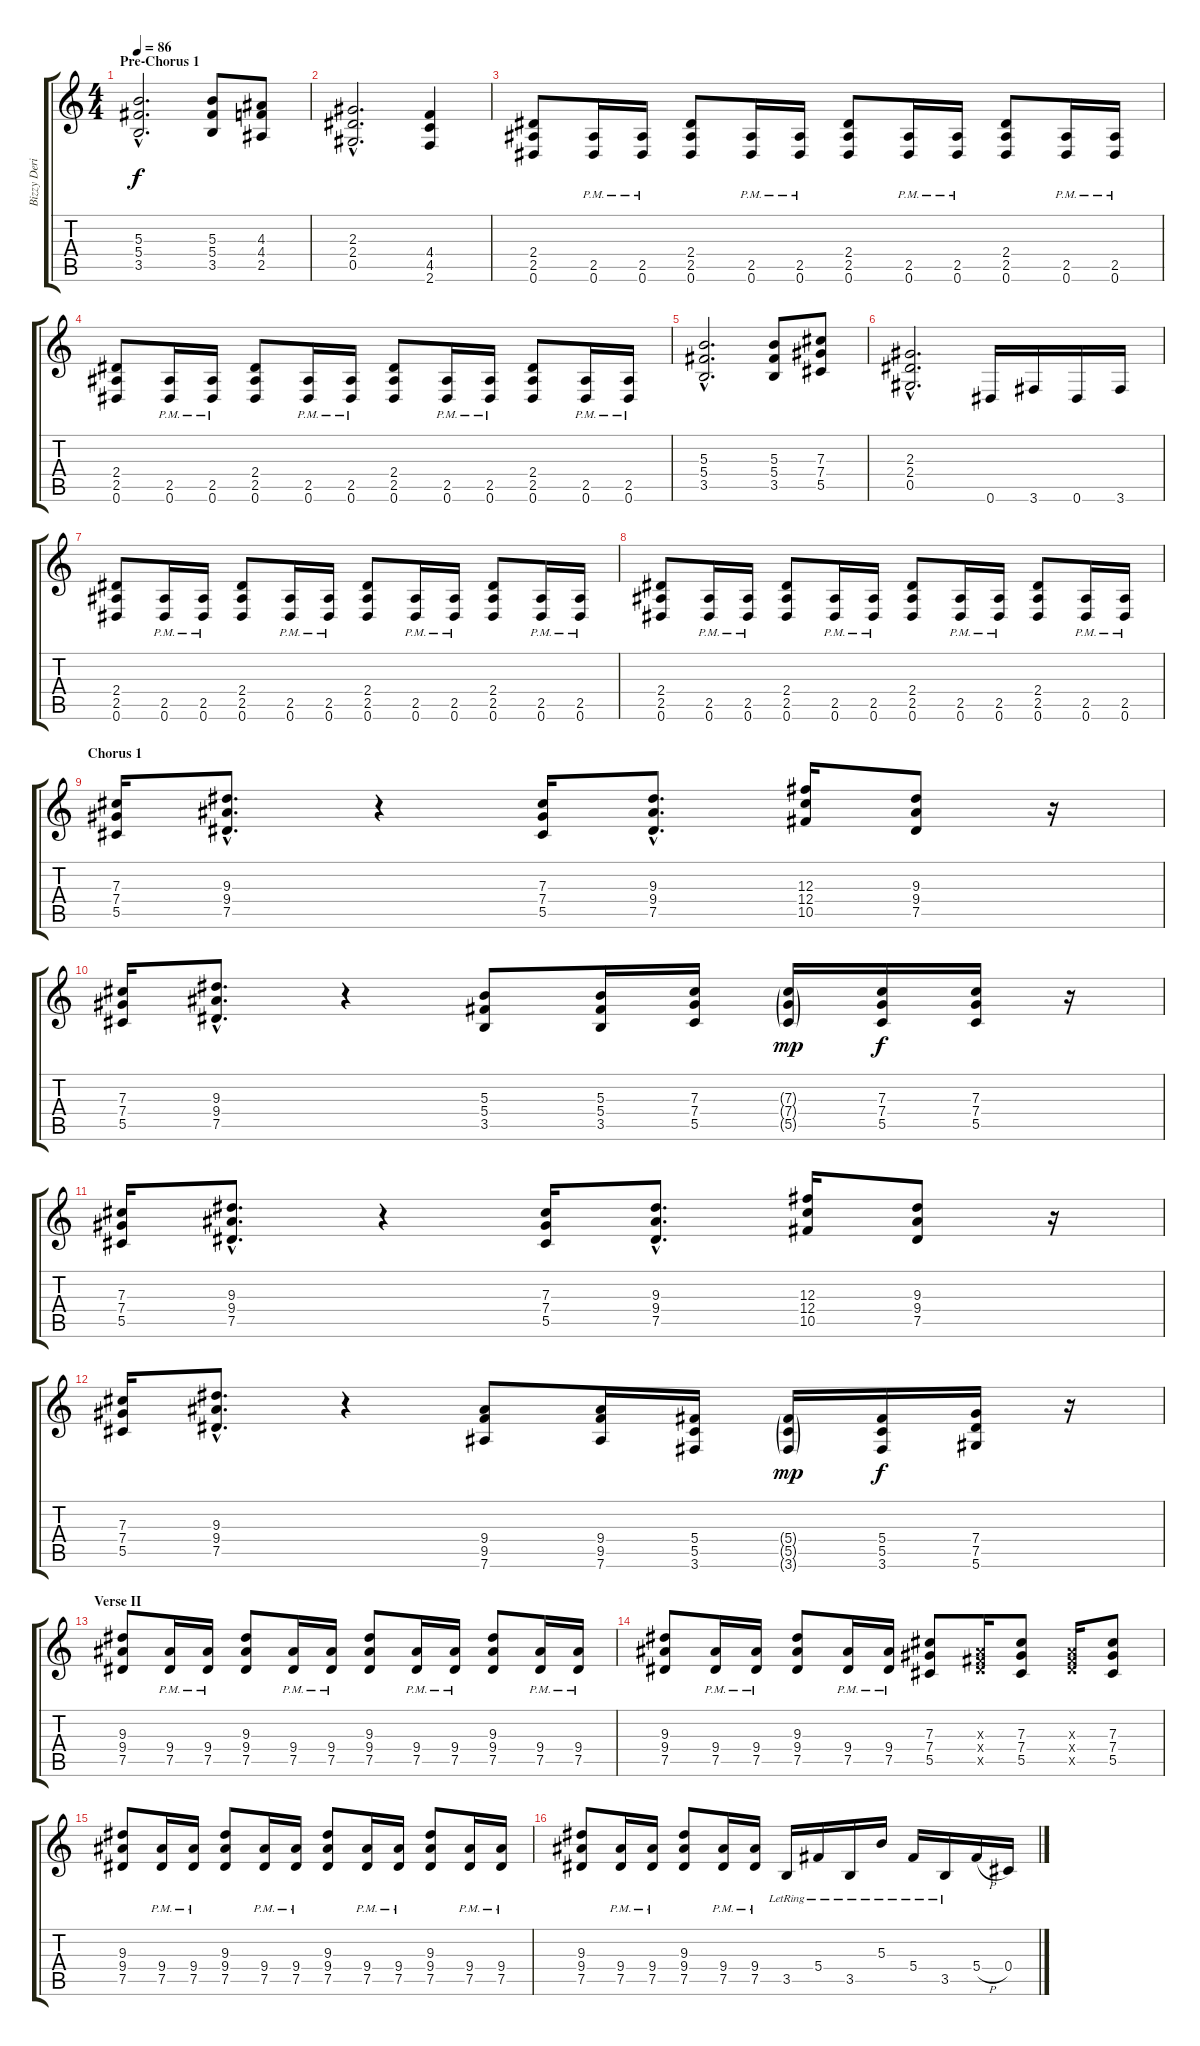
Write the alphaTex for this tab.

\track ("Bizzy Derick - Rythm Guitar" "Bizzy Deri") {instrument distortionguitar}
\staff {score tabs}
\tuning (Eb4 Bb3 Gb3 Db3 Ab2 Eb2) {hide}
\ts (4 4)
\section ("" "Pre-Chorus 1")
\tempo 86
\clef g2
\ks c
(5.3{hac} 5.4{hac} 3.5{hac}).2{d dy f} (5.3 5.4 3.5).8 (4.3 4.4 2.5).8 |
(2.3{hac} 2.4{hac} 0.5{hac}).2{d} (4.4 4.5 2.6).4 |
(2.4 2.5 0.6).8 (2.5{pm} 0.6{pm}).16 (2.5{pm} 0.6{pm}).16 (2.4 2.5 0.6).8 (2.5{pm} 0.6{pm}).16 (2.5{pm} 0.6{pm}).16 (2.4 2.5 0.6).8 (2.5{pm} 0.6{pm}).16 (2.5{pm} 0.6{pm}).16 (2.4 2.5 0.6).8 (2.5{pm} 0.6{pm}).16 (2.5{pm} 0.6{pm}).16 |
(2.4 2.5 0.6).8 (2.5{pm} 0.6{pm}).16 (2.5{pm} 0.6{pm}).16 (2.4 2.5 0.6).8 (2.5{pm} 0.6{pm}).16 (2.5{pm} 0.6{pm}).16 (2.4 2.5 0.6).8 (2.5{pm} 0.6{pm}).16 (2.5{pm} 0.6{pm}).16 (2.4 2.5 0.6).8 (2.5{pm} 0.6{pm}).16 (2.5{pm} 0.6{pm}).16 |
(5.3{hac} 5.4{hac} 3.5{hac}).2{d} (5.3 5.4 3.5).8 (7.3 7.4 5.5).8 |
(2.3{hac} 2.4{hac} 0.5{hac}).2{d} 0.6.16 3.6.16 0.6.16 3.6.16 |
(2.4 2.5 0.6).8 (2.5{pm} 0.6{pm}).16 (2.5{pm} 0.6{pm}).16 (2.4 2.5 0.6).8 (2.5{pm} 0.6{pm}).16 (2.5{pm} 0.6{pm}).16 (2.4 2.5 0.6).8 (2.5{pm} 0.6{pm}).16 (2.5{pm} 0.6{pm}).16 (2.4 2.5 0.6).8 (2.5{pm} 0.6{pm}).16 (2.5{pm} 0.6{pm}).16 |
(2.4 2.5 0.6).8 (2.5{pm} 0.6{pm}).16 (2.5{pm} 0.6{pm}).16 (2.4 2.5 0.6).8 (2.5{pm} 0.6{pm}).16 (2.5{pm} 0.6{pm}).16 (2.4 2.5 0.6).8 (2.5{pm} 0.6{pm}).16 (2.5{pm} 0.6{pm}).16 (2.4 2.5 0.6).8 (2.5{pm} 0.6{pm}).16 (2.5{pm} 0.6{pm}).16 |
\section ("" "Chorus 1")
(7.3 7.4 5.5).16 (9.3{hac} 9.4{hac} 7.5{hac}).8{d} r.4 (7.3 7.4 5.5).16 (9.3{hac} 9.4{hac} 7.5{hac}).8{d} (12.3 12.4 10.5).16 (9.3 9.4 7.5).8 r.16 |
(7.3 7.4 5.5).16 (9.3{hac} 9.4{hac} 7.5{hac}).8{d} r.4 (5.3 5.4 3.5).8 (5.3 5.4 3.5).16 (7.3 7.4 5.5).16 (7.3{g} 7.4{g} 5.5{g}).16{dy mp} (7.3 7.4 5.5).16{dy f} (7.3 7.4 5.5).16 r.16 |
(7.3 7.4 5.5).16 (9.3{hac} 9.4{hac} 7.5{hac}).8{d} r.4 (7.3 7.4 5.5).16 (9.3{hac} 9.4{hac} 7.5{hac}).8{d} (12.3 12.4 10.5).16 (9.3 9.4 7.5).8 r.16 |
(7.3 7.4 5.5).16 (9.3{hac} 9.4{hac} 7.5{hac}).8{d} r.4 (9.4 9.5 7.6).8 (9.4 9.5 7.6).16 (5.4 5.5 3.6).16 (5.4{g} 5.5{g} 3.6{g}).16{dy mp} (5.4 5.5 3.6).16{dy f} (7.4 7.5 5.6).16 r.16 |
\section ("" "Verse II")
(9.3 9.4 7.5).8 (9.4{pm} 7.5{pm}).16 (9.4{pm} 7.5{pm}).16 (9.3 9.4 7.5).8 (9.4{pm} 7.5{pm}).16 (9.4{pm} 7.5{pm}).16 (9.3 9.4 7.5).8 (9.4{pm} 7.5{pm}).16 (9.4{pm} 7.5{pm}).16 (9.3 9.4 7.5).8 (9.4{pm} 7.5{pm}).16 (9.4{pm} 7.5{pm}).16 |
(9.3 9.4 7.5).8 (9.4{pm} 7.5{pm}).16 (9.4{pm} 7.5{pm}).16 (9.3 9.4 7.5).8 (9.4{pm} 7.5{pm}).16 (9.4{pm} 7.5{pm}).16 (7.3 7.4 5.5).8 (0.3{x} 9.4{x} 7.5{x}).16 (7.3 7.4 5.5).8 (0.3{x} 9.4{x} 7.5{x}).16 (7.3 7.4 5.5).8 |
(9.3 9.4 7.5).8 (9.4{pm} 7.5{pm}).16 (9.4{pm} 7.5{pm}).16 (9.3 9.4 7.5).8 (9.4{pm} 7.5{pm}).16 (9.4{pm} 7.5{pm}).16 (9.3 9.4 7.5).8 (9.4{pm} 7.5{pm}).16 (9.4{pm} 7.5{pm}).16 (9.3 9.4 7.5).8 (9.4{pm} 7.5{pm}).16 (9.4{pm} 7.5{pm}).16 |
(9.3 9.4 7.5).8 (9.4{pm} 7.5{pm}).16 (9.4{pm} 7.5{pm}).16 (9.3 9.4 7.5).8 (9.4{pm} 7.5{pm}).16 (9.4{pm} 7.5{pm}).16 3.5{lr}.16 5.4{lr}.16 3.5{lr}.16 5.3{lr}.16 5.4{lr}.16 3.5{lr}.16 5.4{h}.16 0.4.16
